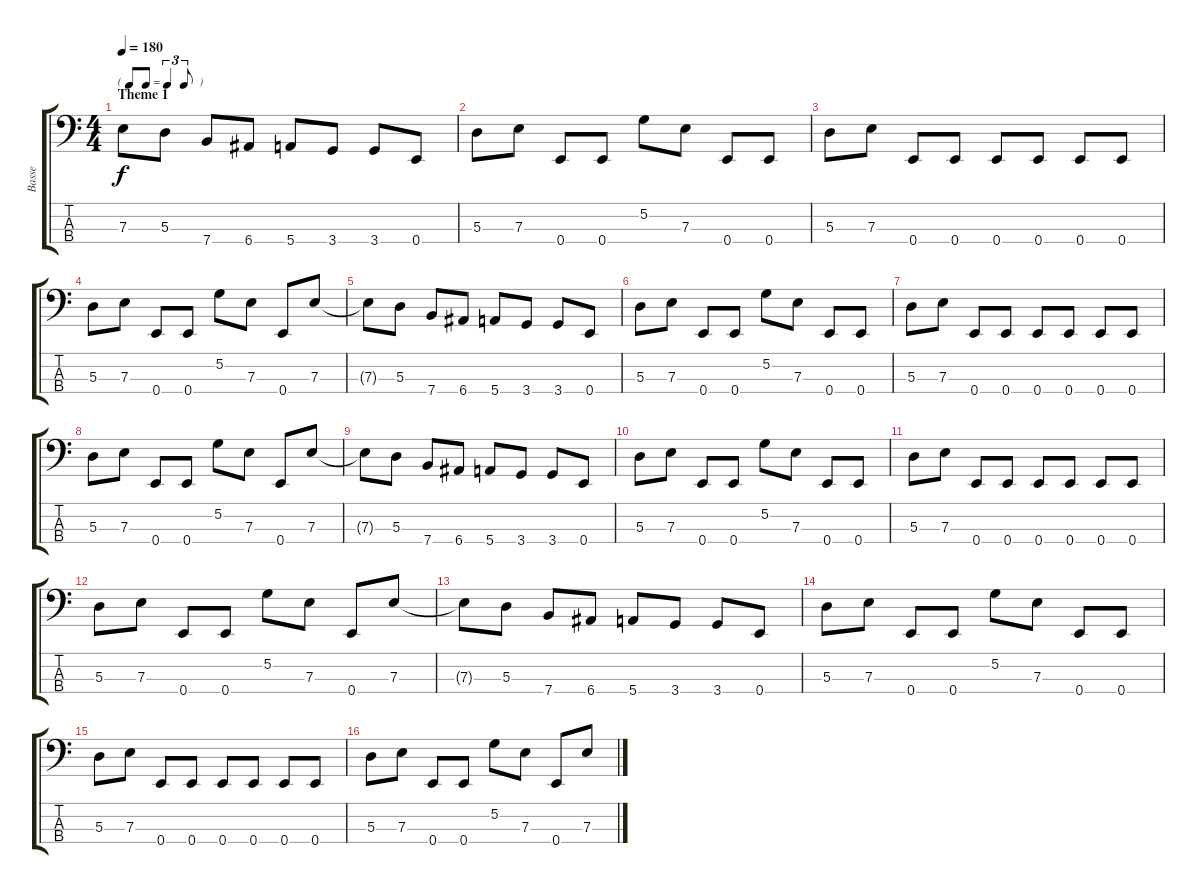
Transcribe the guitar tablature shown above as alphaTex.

\track ("Basse" "Basse") {instrument electricbassfinger}
\staff {score tabs}
\tuning (G2 D2 A1 E1) {hide}
\ts (4 4)
\tf triplet8th
\section ("" "Theme 1")
\tempo 180
\clef f4
\ks c
7.3{t}.8{dy f} 5.3.8 7.4.8 6.4.8 5.4.8 3.4.8 3.4.8 0.4.8 |
5.3.8 7.3.8 0.4.8 0.4.8 5.2.8 7.3.8 0.4.8 0.4.8 |
5.3.8 7.3.8 0.4.8 0.4.8 0.4.8 0.4.8 0.4.8 0.4.8 |
5.3.8 7.3.8 0.4.8 0.4.8 5.2.8 7.3.8 0.4.8 7.3.8 |
7.3{t}.8 5.3.8 7.4.8 6.4.8 5.4.8 3.4.8 3.4.8 0.4.8 |
5.3.8 7.3.8 0.4.8 0.4.8 5.2.8 7.3.8 0.4.8 0.4.8 |
5.3.8 7.3.8 0.4.8 0.4.8 0.4.8 0.4.8 0.4.8 0.4.8 |
5.3.8 7.3.8 0.4.8 0.4.8 5.2.8 7.3.8 0.4.8 7.3.8 |
7.3{t}.8 5.3.8 7.4.8 6.4.8 5.4.8 3.4.8 3.4.8 0.4.8 |
5.3.8 7.3.8 0.4.8 0.4.8 5.2.8 7.3.8 0.4.8 0.4.8 |
5.3.8 7.3.8 0.4.8 0.4.8 0.4.8 0.4.8 0.4.8 0.4.8 |
5.3.8 7.3.8 0.4.8 0.4.8 5.2.8 7.3.8 0.4.8 7.3.8 |
7.3{t}.8 5.3.8 7.4.8 6.4.8 5.4.8 3.4.8 3.4.8 0.4.8 |
5.3.8 7.3.8 0.4.8 0.4.8 5.2.8 7.3.8 0.4.8 0.4.8 |
5.3.8 7.3.8 0.4.8 0.4.8 0.4.8 0.4.8 0.4.8 0.4.8 |
5.3.8 7.3.8 0.4.8 0.4.8 5.2.8 7.3.8 0.4.8 7.3.8
